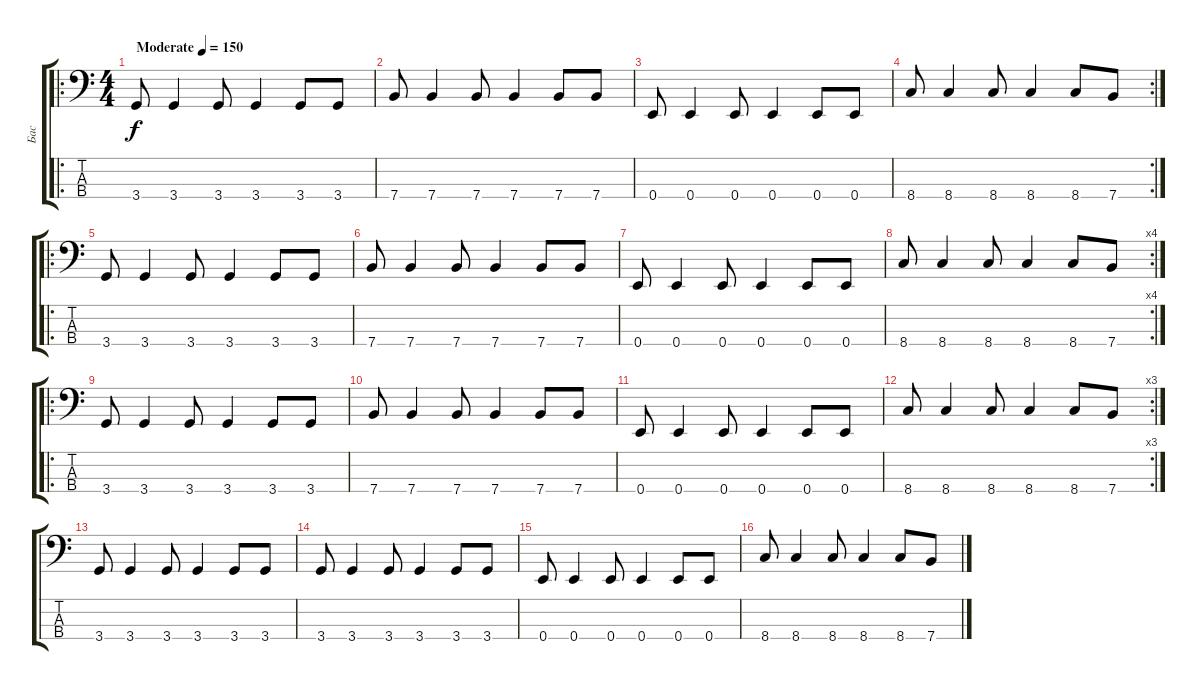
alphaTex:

\track ("Бас" "Бас") {instrument slapbass1}
\staff {score tabs}
\tuning (G2 D2 A1 E1) {hide}
\ro
\ts (4 4)
\tempo (150 "Moderate")
\clef f4
\ks c
3.4.8{dy f instrument slapbass1} 3.4.4 3.4.8 3.4.4 3.4.8 3.4.8 |
7.4.8 7.4.4 7.4.8 7.4.4 7.4.8 7.4.8 |
0.4.8 0.4.4 0.4.8 0.4.4 0.4.8 0.4.8 |
\rc 2
8.4.8 8.4.4 8.4.8 8.4.4 8.4.8 7.4.8 |
\ro
3.4.8 3.4.4 3.4.8 3.4.4 3.4.8 3.4.8 |
7.4.8 7.4.4 7.4.8 7.4.4 7.4.8 7.4.8 |
0.4.8 0.4.4 0.4.8 0.4.4 0.4.8 0.4.8 |
\rc 4
8.4.8 8.4.4 8.4.8 8.4.4 8.4.8 7.4.8 |
\ro
3.4.8 3.4.4 3.4.8 3.4.4 3.4.8 3.4.8 |
7.4.8 7.4.4 7.4.8 7.4.4 7.4.8 7.4.8 |
0.4.8 0.4.4 0.4.8 0.4.4 0.4.8 0.4.8 |
\rc 3
8.4.8 8.4.4 8.4.8 8.4.4 8.4.8 7.4.8 |
3.4.8 3.4.4 3.4.8 3.4.4 3.4.8 3.4.8 |
3.4.8 3.4.4 3.4.8 3.4.4 3.4.8 3.4.8 |
0.4.8 0.4.4 0.4.8 0.4.4 0.4.8 0.4.8 |
8.4.8 8.4.4 8.4.8 8.4.4 8.4.8 7.4.8
